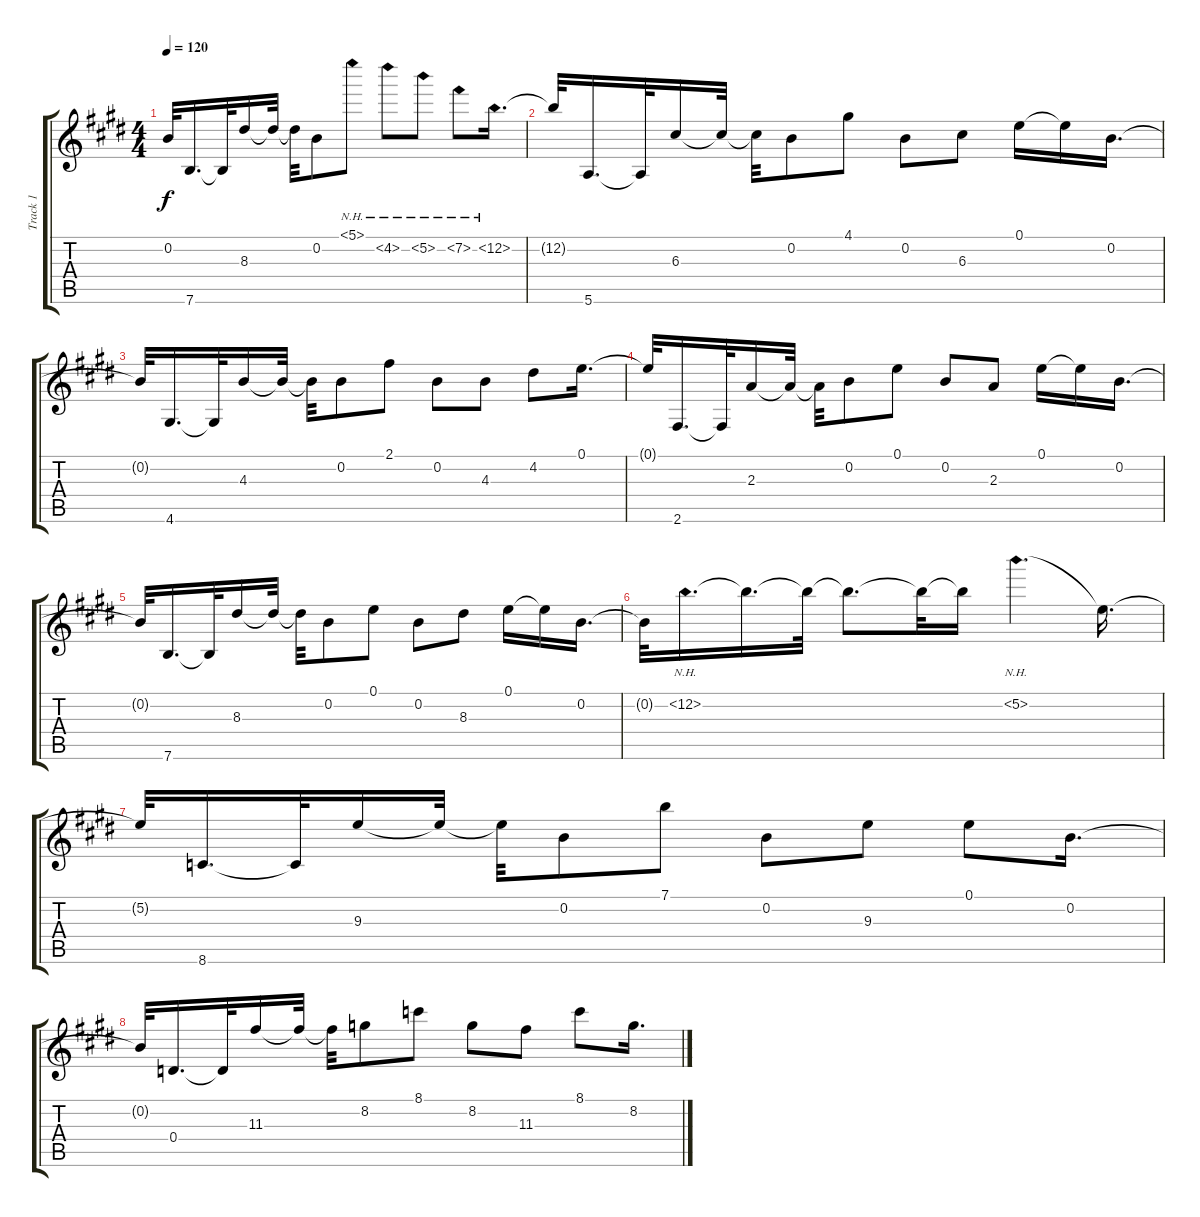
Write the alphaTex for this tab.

\track ("Track 1" "Track 1") {instrument acousticguitarsteel}
\staff {score tabs}
\tuning (E4 B3 G3 D3 A2 E2) {hide}
\ts (4 4)
\tempo 120
\clef g2
\ks e
0.2{t}.32{dy f} 7.6.16{d} 7.6{t}.32 8.3.16 8.3{t}.32 8.3{t}.32 0.2.8 5.1{nh}.8 4.2{nh}.8 5.2{nh}.8 7.2{nh}.8 12.2{nh}.16{d} |
12.2{t}.32 5.6.16{d} 5.6{t}.32 6.3.16 6.3{t}.32 6.3{t}.32 0.2.8 4.1.8 0.2.8 6.3.8 0.1.16 0.1{t}.16 0.2.16{d} |
0.2{t}.32 4.6.16{d} 4.6{t}.32 4.3.16 4.3{t}.32 4.3{t}.32 0.2.8 2.1.8 0.2.8 4.3.8 4.2.8 0.1.16{d} |
0.1{t}.32 2.6.16{d} 2.6{t}.32 2.3.16 2.3{t}.32 2.3{t}.32 0.2.8 0.1.8 0.2.8 2.3.8 0.1.16 0.1{t}.16 0.2.16{d} |
0.2{t}.32 7.6.16{d} 7.6{t}.32 8.3.16 8.3{t}.32 8.3{t}.32 0.2.8 0.1.8 0.2.8 8.3.8 0.1.16 0.1{t}.16 0.2.16{d} |
0.2{t}.32 12.2{nh}.16{d} 12.2{t}.16{d} 12.2{t}.32 12.2{t}.8{d} 12.2{t}.32 12.2{t}.16 5.2{nh}.4{d} 5.2{t}.16{d} |
5.2{t}.32 8.6.16{d} 8.6{t}.32 9.3.16 9.3{t}.32 9.3{t}.32 0.2.8 7.1.8 0.2.8 9.3.8 0.1.8 0.2.16{d} |
0.2{t}.32 0.4.16{d} 0.4{t}.32 11.3.16 11.3{t}.32 11.3{t}.32 8.2.8 8.1.8 8.2.8 11.3.8 8.1.8 8.2.16{d}
